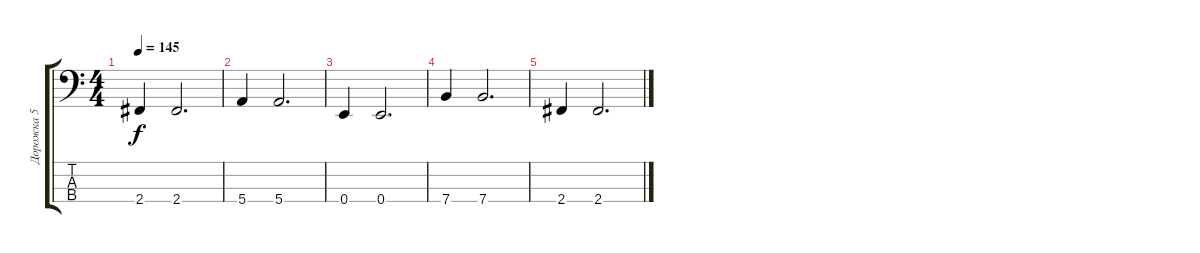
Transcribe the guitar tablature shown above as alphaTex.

\track ("Дорожка 5" "Дорожка 5") {instrument electricbassfinger}
\staff {score tabs}
\tuning (G2 D2 A1 E1) {hide}
\ts (4 4)
\tempo 145
\clef f4
\ks c
2.4.4{dy f} 2.4.2{d} |
5.4.4 5.4.2{d} |
0.4.4 0.4.2{d} |
7.4.4 7.4.2{d} |
2.4.4 2.4.2{d}
